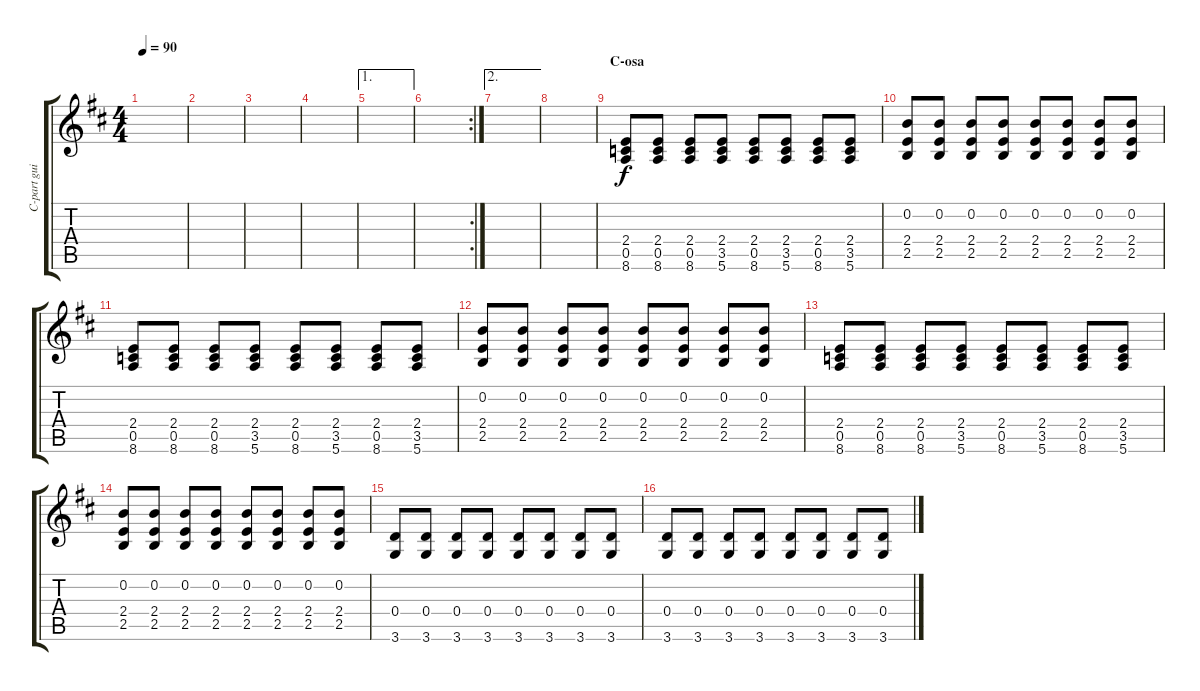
\track ("C-part guitar and solo guitar" "C-part gui") {instrument overdrivenguitar}
\staff {score tabs}
\tuning (E4 B3 G3 D3 A2 E2) {hide}
\ts (4 4)
\tempo 90
\clef g2
\ks d
|
|
|
|
\ae 1
|
\rc 2
|
\ae 2
|
|
\section ("" "C-osa")
(2.4 0.5 8.6).8 (2.4 0.5 8.6).8 (2.4 0.5 8.6).8 (2.4 3.5 5.6).8 (2.4 0.5 8.6).8 (2.4 3.5 5.6).8 (2.4 0.5 8.6).8 (2.4 3.5 5.6).8 |
(0.2 2.4 2.5).8 (0.2 2.4 2.5).8 (0.2 2.4 2.5).8 (0.2 2.4 2.5).8 (0.2 2.4 2.5).8 (0.2 2.4 2.5).8 (0.2 2.4 2.5).8 (0.2 2.4 2.5).8 |
(2.4 0.5 8.6).8 (2.4 0.5 8.6).8 (2.4 0.5 8.6).8 (2.4 3.5 5.6).8 (2.4 0.5 8.6).8 (2.4 3.5 5.6).8 (2.4 0.5 8.6).8 (2.4 3.5 5.6).8 |
(0.2 2.4 2.5).8 (0.2 2.4 2.5).8 (0.2 2.4 2.5).8 (0.2 2.4 2.5).8 (0.2 2.4 2.5).8 (0.2 2.4 2.5).8 (0.2 2.4 2.5).8 (0.2 2.4 2.5).8 |
(2.4 0.5 8.6).8 (2.4 0.5 8.6).8 (2.4 0.5 8.6).8 (2.4 3.5 5.6).8 (2.4 0.5 8.6).8 (2.4 3.5 5.6).8 (2.4 0.5 8.6).8 (2.4 3.5 5.6).8 |
(0.2 2.4 2.5).8 (0.2 2.4 2.5).8 (0.2 2.4 2.5).8 (0.2 2.4 2.5).8 (0.2 2.4 2.5).8 (0.2 2.4 2.5).8 (0.2 2.4 2.5).8 (0.2 2.4 2.5).8 |
(0.4 3.6).8 (0.4 3.6).8 (0.4 3.6).8 (0.4 3.6).8 (0.4 3.6).8 (0.4 3.6).8 (0.4 3.6).8 (0.4 3.6).8 |
(0.4 3.6).8 (0.4 3.6).8 (0.4 3.6).8 (0.4 3.6).8 (0.4 3.6).8 (0.4 3.6).8 (0.4 3.6).8 (0.4 3.6).8
